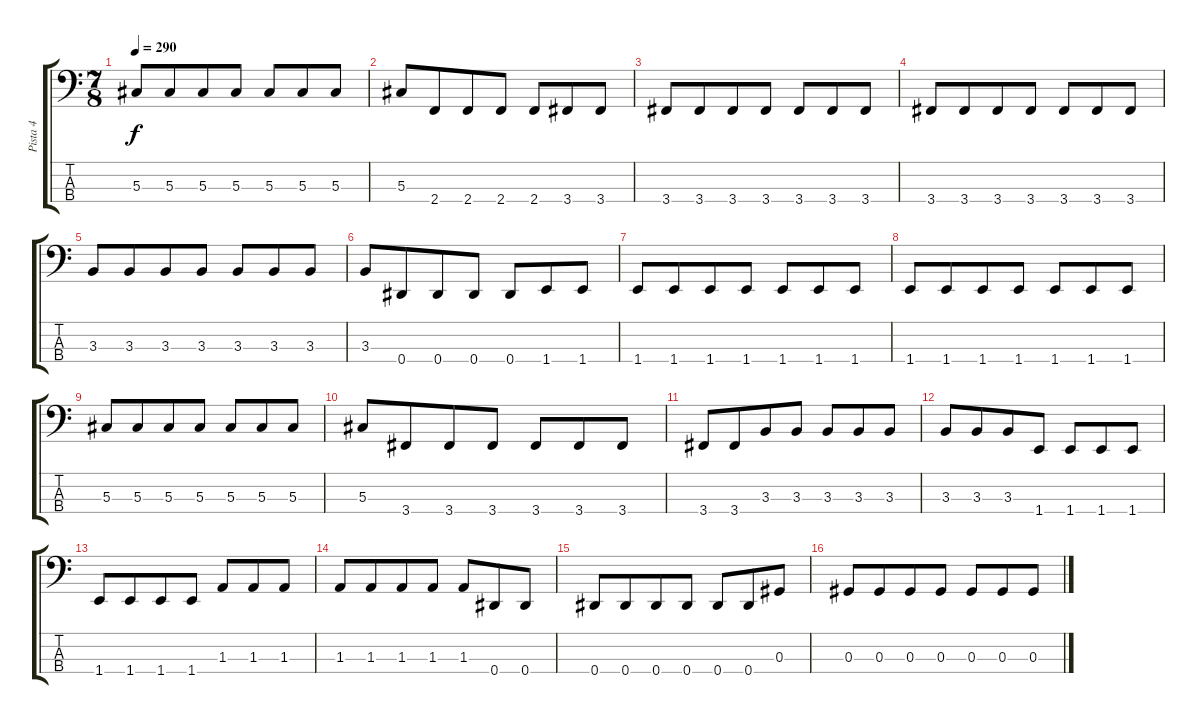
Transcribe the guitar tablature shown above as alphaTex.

\track ("Pista 4" "Pista 4") {instrument electricbassfinger}
\staff {score tabs}
\tuning (Gb2 Db2 Ab1 Eb1) {hide}
\ts (7 8)
\tempo 262
\tempo 290
\clef f4
\ks c
5.3.8{dy f} 5.3.8 5.3.8 5.3.8 5.3.8 5.3.8 5.3.8 |
5.3.8 2.4.8 2.4.8 2.4.8 2.4.8 3.4.8 3.4.8 |
3.4.8 3.4.8 3.4.8 3.4.8 3.4.8 3.4.8 3.4.8 |
3.4.8 3.4.8 3.4.8 3.4.8 3.4.8 3.4.8 3.4.8 |
3.3.8 3.3.8 3.3.8 3.3.8 3.3.8 3.3.8 3.3.8 |
3.3.8 0.4.8 0.4.8 0.4.8 0.4.8 1.4.8 1.4.8 |
1.4.8 1.4.8 1.4.8 1.4.8 1.4.8 1.4.8 1.4.8 |
1.4.8 1.4.8 1.4.8 1.4.8 1.4.8 1.4.8 1.4.8 |
5.3.8 5.3.8 5.3.8 5.3.8 5.3.8 5.3.8 5.3.8 |
5.3.8 3.4.8 3.4.8 3.4.8 3.4.8 3.4.8 3.4.8 |
3.4.8 3.4.8 3.3.8 3.3.8 3.3.8 3.3.8 3.3.8 |
3.3.8 3.3.8 3.3.8 1.4.8 1.4.8 1.4.8 1.4.8 |
1.4.8 1.4.8 1.4.8 1.4.8 1.3.8 1.3.8 1.3.8 |
1.3.8 1.3.8 1.3.8 1.3.8 1.3.8 0.4.8 0.4.8 |
0.4.8 0.4.8 0.4.8 0.4.8 0.4.8 0.4.8 0.3.8 |
0.3.8 0.3.8 0.3.8 0.3.8 0.3.8 0.3.8 0.3.8
